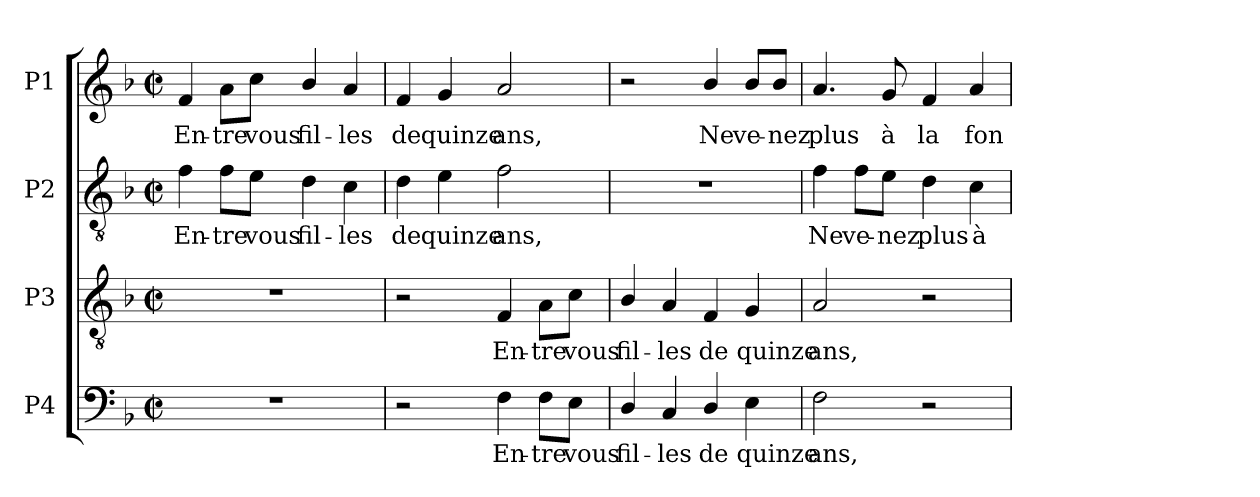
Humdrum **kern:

**kern	**text	**kern	**text	**kern	**text	**kern	**text
*part4	*part4	*part3	*part3	*part2	*part2	*part1	*part1
*staff4	*staff4	*staff3	*staff3	*staff2	*staff2	*staff1	*staff1
*I"P4	*	*I"P3	*	*I"P2	*	*I"P1	*
!!LO:PB:g=z
*clefF4	*	*clefGv2	*	*clefGv2	*	*clefG2	*
*	*	*ITrd7c12	*	*	*	*	*
*k[b-]	*	*k[b-]	*	*k[b-]	*	*k[b-]	*
*F:	*	*F:	*	*F:	*	*F:	*
*M2/2	*	*M2/2	*	*M2/2	*	*M2/2	*
*met(c|)	*	*met(c|)	*	*met(c|)	*	*met(c|)	*
=1	=1	=1	=1	=1	=1	=1	=1
!	!	!	!	!	!LO:LY:b:color=#000000	!	!
!	!	!	!	!	!	!	!LO:LY:b:color=#000000
1r	.	1r	.	4fi\	En-	4fi/	En-
!	!	!	!	!	!LO:LY:b:color=#000000	!	!
!	!	!	!	!	!	!	!LO:LY:b:color=#000000
.	.	.	.	8fi\L	-tre	8ai\L	-tre
!	!	!	!	!	!LO:LY:b:color=#000000	!	!
!	!	!	!	!	!	!	!LO:LY:b:color=#000000
.	.	.	.	8ei\J	vous	8cci\J	vous
!	!	!	!	!	!LO:LY:b:color=#000000	!	!
!	!	!	!	!	!	!	!LO:LY:b:color=#000000
.	.	.	.	4di\	fil-	4b-i/	fil-
!	!	!	!	!	!LO:LY:b:color=#000000	!	!
!	!	!	!	!	!	!	!LO:LY:b:color=#000000
.	.	.	.	4ci\	-les	4ai/	-les
=2	=2	=2	=2	=2	=2	=2	=2
!	!	!	!	!	!LO:LY:b:color=#000000	!	!
!	!	!	!	!	!	!	!LO:LY:b:color=#000000
2r	.	2r	.	4di\	de	4fi/	de
!	!	!	!	!	!LO:LY:b:color=#000000	!	!
!	!	!	!	!	!	!	!LO:LY:b:color=#000000
.	.	.	.	4ei\	quinze	4gi/	quinze
!	!LO:LY:b:color=#000000	!	!	!	!	!	!
!	!	!	!LO:LY:b:color=#000000	!	!	!	!
!	!	!	!	!	!LO:LY:b:color=#000000	!	!
!	!	!	!	!	!	!	!LO:LY:b:color=#000000
4Fi\	En-	4FFi/	En-	2fi\	ans,	2ai/	ans,
!	!LO:LY:b:color=#000000	!	!	!	!	!	!
!	!	!	!LO:LY:b:color=#000000	!	!	!	!
8Fi\L	-tre	8AAi\L	-tre	.	.	.	.
!	!LO:LY:b:color=#000000	!	!	!	!	!	!
!	!	!	!LO:LY:b:color=#000000	!	!	!	!
8Ei\J	vous	8Ci\J	vous	.	.	.	.
=3	=3	=3	=3	=3	=3	=3	=3
!	!LO:LY:b:color=#000000	!	!	!	!	!	!
!	!	!	!LO:LY:b:color=#000000	!	!	!	!
4Di/	fil-	4BB-i/	fil-	1r	.	2r	.
!	!LO:LY:b:color=#000000	!	!	!	!	!	!
!	!	!	!LO:LY:b:color=#000000	!	!	!	!
4Ci/	-les	4AAi/	-les	.	.	.	.
!	!LO:LY:b:color=#000000	!	!	!	!	!	!
!	!	!	!LO:LY:b:color=#000000	!	!	!	!
!	!	!	!	!	!	!	!LO:LY:b:color=#000000
4Di/	de	4FFi/	de	.	.	4b-i/	Ne
!	!LO:LY:b:color=#000000	!	!	!	!	!	!
!	!	!	!LO:LY:b:color=#000000	!	!	!	!
!	!	!	!	!	!	!	!LO:LY:b:color=#000000
4Ei\	quinze	4GGi/	quinze	.	.	8b-i/L	ve-
!	!	!	!	!	!	!	!LO:LY:b:color=#000000
.	.	.	.	.	.	8b-i/J	-nez
=4	=4	=4	=4	=4	=4	=4	=4
!	!LO:LY:b:color=#000000	!	!	!	!	!	!
!	!	!	!LO:LY:b:color=#000000	!	!	!	!
!	!	!	!	!	!LO:LY:b:color=#000000	!	!
!	!	!	!	!	!	!	!LO:LY:b:color=#000000
2Fi\	ans,	2AAi/	ans,	4fi\	Ne	4.ai/	plus
!	!	!	!	!	!LO:LY:b:color=#000000	!	!
.	.	.	.	8fi\L	ve-	.	.
!	!	!	!	!	!LO:LY:b:color=#000000	!	!
!	!	!	!	!	!	!	!LO:LY:b:color=#000000
.	.	.	.	8ei\J	-nez	8gi/	à
!	!	!	!	!	!LO:LY:b:color=#000000	!	!
!	!	!	!	!	!	!	!LO:LY:b:color=#000000
2r	.	2r	.	4di\	plus	4fi/	la
!	!	!	!	!	!LO:LY:b:color=#000000	!	!
!	!	!	!	!	!	!	!LO:LY:b:color=#000000
.	.	.	.	4ci\	à	4ai/	fon-
=	=	=	=	=	=	=	=
*-	*-	*-	*-	*-	*-	*-	*-
